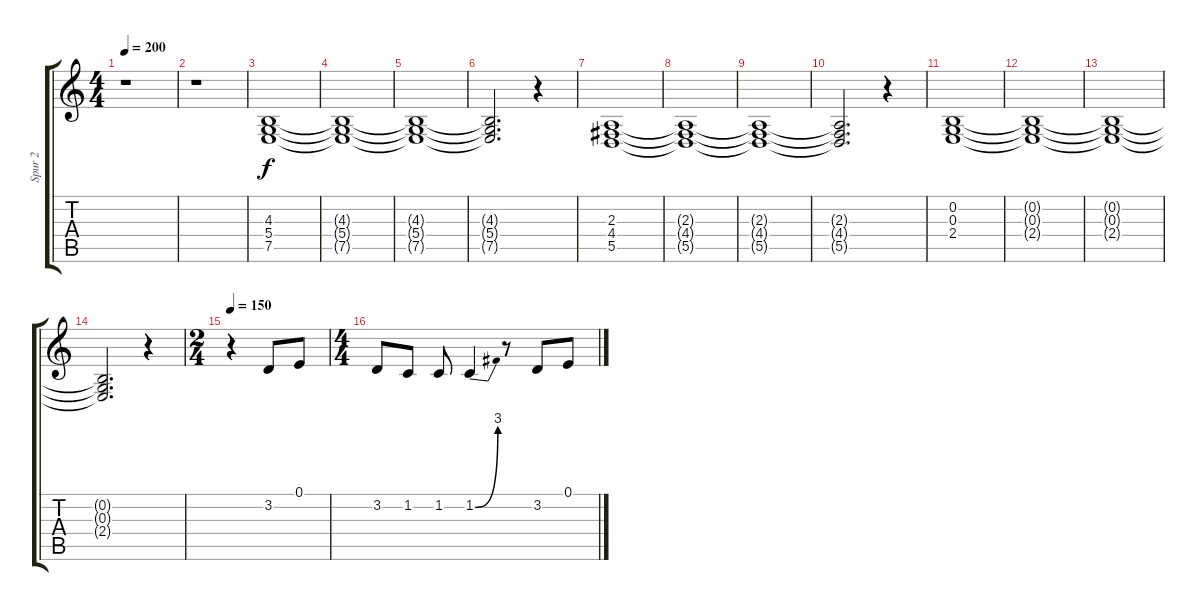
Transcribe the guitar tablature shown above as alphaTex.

\track ("Spur 2" "Spur 2") {instrument harmonica}
\staff {score tabs}
\tuning (E4 B3 G3 D3 A2 E2) {hide}
\ts (4 4)
\tempo 200
\clef g2
\ks c
r.1{dy f instrument harmonica} |
r.1 |
(4.3 5.4 7.5).1 |
(4.3{t} 5.4{t} 7.5{t}).1 |
(4.3{t} 5.4{t} 7.5{t}).1 |
(4.3{t} 5.4{t} 7.5{t}).2{d} r.4 |
(2.3 4.4 5.5).1 |
(2.3{t} 4.4{t} 5.5{t}).1 |
(2.3{t} 4.4{t} 5.5{t}).1 |
(2.3{t} 4.4{t} 5.5{t}).2{d} r.4 |
(0.2 0.3 2.4).1 |
(0.2{t} 0.3{t} 2.4{t}).1 |
(0.2{t} 0.3{t} 2.4{t}).1 |
(0.2{t} 0.3{t} 2.4{t}).2{d} r.4 |
\ts (2 4)
\tempo 150
r.4 3.2.8 0.1.8 |
\ts (4 4)
3.2.8 1.2.8 1.2.8 1.2{be (bend 0 0 60 12)}.4 r.8 3.2.8 0.1.8
